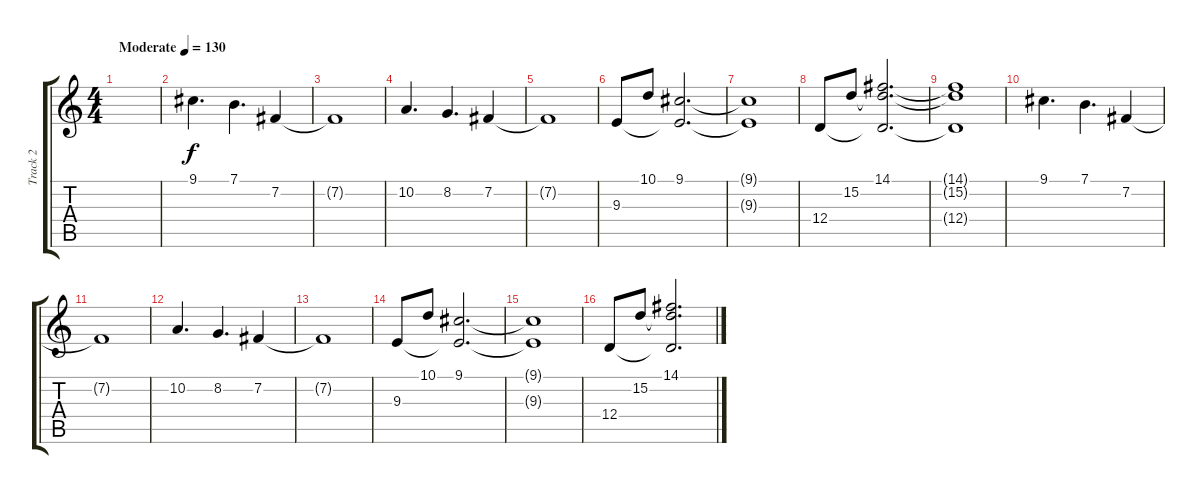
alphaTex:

\track ("Track 2" "Track 2") {instrument brightacousticpiano}
\staff {score tabs}
\tuning (E4 B3 G3 D3 A2 E2) {hide}
\ts (4 4)
\tempo (130 "Moderate")
\clef g2
\ks c
|
9.1.4{d} 7.1.4{d} 7.2.4 |
7.2{t}.1 |
10.2.4{d} 8.2.4{d} 7.2.4 |
7.2{t}.1 |
9.3.8 10.1.8 (9.1 9.3{t}).2{d} |
(9.1{t} 9.3{t}).1 |
12.4.8 15.2.8 (14.1 15.2{t} 12.4{t}).2{d} |
(14.1{t} 15.2{t} 12.4{t}).1 |
9.1.4{d volume 8} 7.1.4{d} 7.2.4 |
7.2{t}.1 |
10.2.4{d} 8.2.4{d} 7.2.4 |
7.2{t}.1 |
9.3.8{volume 13} 10.1.8 (9.1 9.3{t}).2{d} |
(9.1{t} 9.3{t}).1 |
12.4.8 15.2.8 (14.1 15.2{t} 12.4{t}).2{d}
